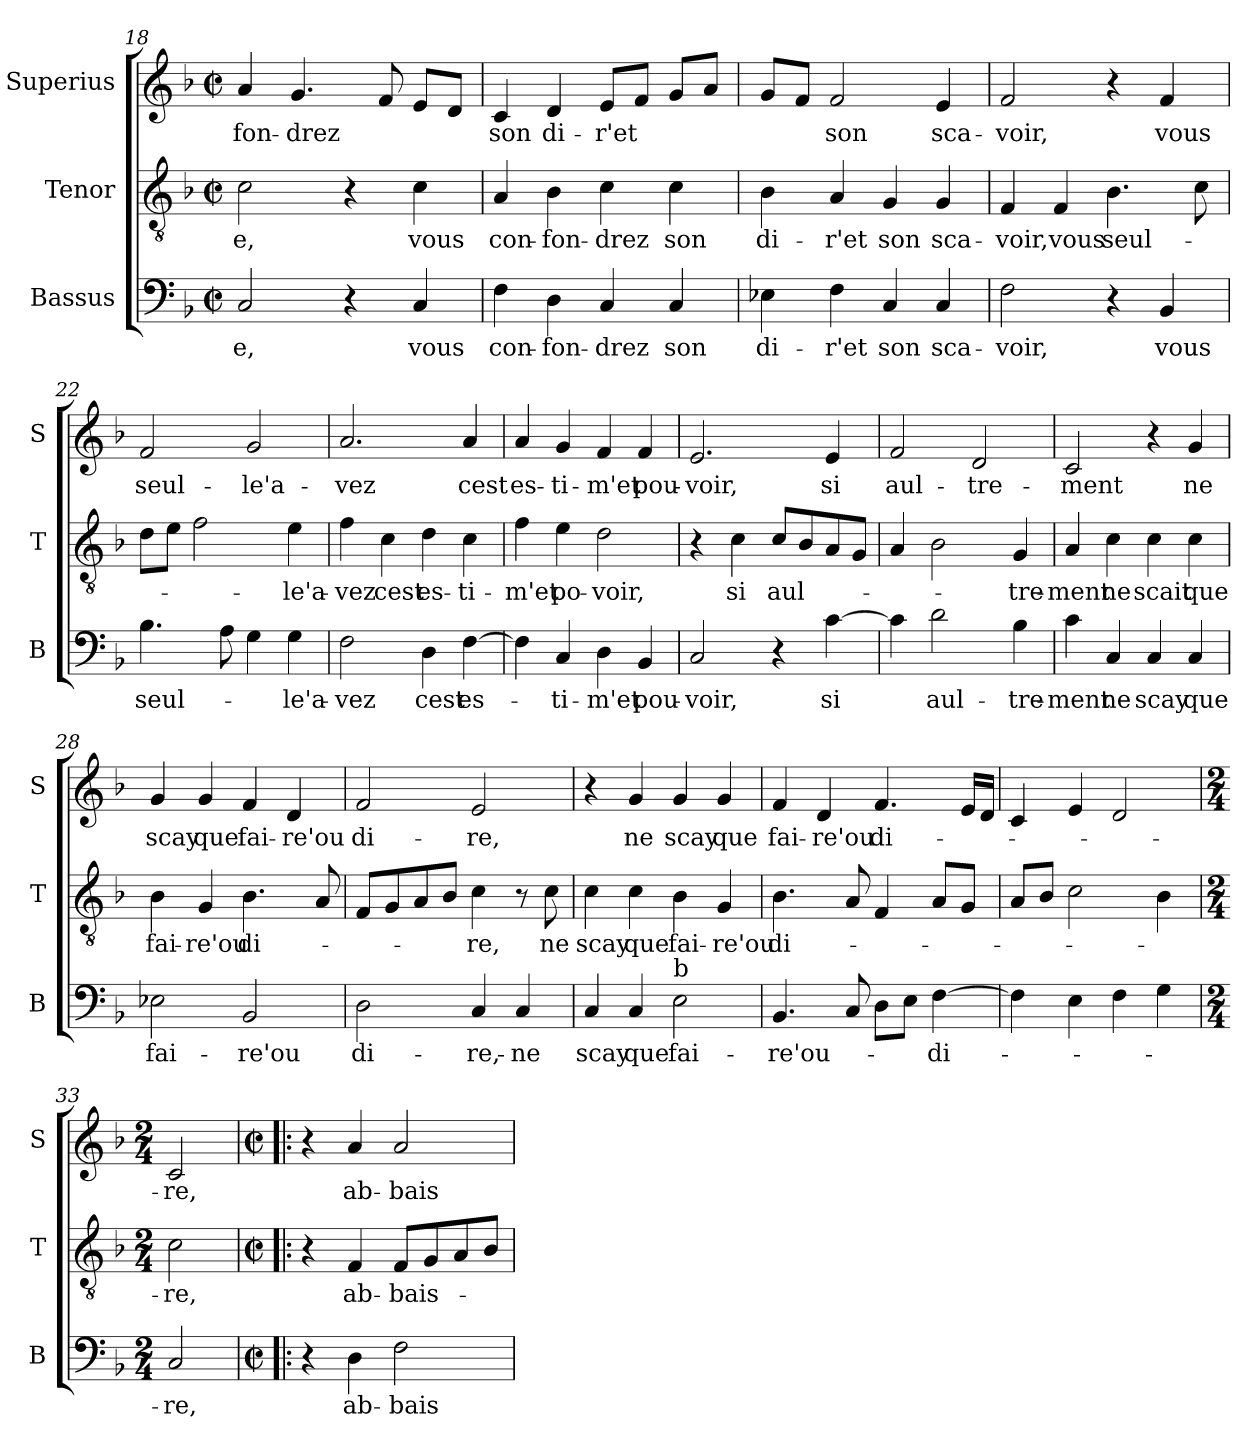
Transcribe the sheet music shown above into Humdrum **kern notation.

**kern	**text	**kern	**text	**kern	**text
*part3	*part3	*part2	*part2	*part1	*part1
*staff3	*staff3	*staff2	*staff2	*staff1	*staff1
*I"Bassus	*	*I"Tenor	*	*I"Superius	*
*I'B	*	*I'T	*	*I'S	*
!!LO:PB:g=z
*clefF4	*	*clefGv2	*	*clefG2	*
*k[b-]	*	*k[b-]	*	*k[b-]	*
*F:	*	*F:	*	*F:	*
*M2/2	*	*M2/2	*	*M2/2	*
*met(c|)	*	*met(c|)	*	*met(c|)	*
=18	=18	=18	=18	=18	=18
!	!LO:LY:b	!	!LO:LY:b	!	!LO:LY:b
2C/	-e,	2c\	-e,	4a/	-fon-
!	!	!	!	!	!LO:LY:b
.	.	.	.	4.g/	-drez
4r	.	4r	.	.	.
.	.	.	.	8f/	.
!	!LO:LY:b	!	!LO:LY:b	!	!
4C/	vous	4c\	vous	8e/L	.
.	.	.	.	8d/J	.
=19	=19	=19	=19	=19	=19
!	!LO:LY:b	!	!LO:LY:b	!	!LO:LY:b
4F\	con-	4A/	con-	4c/	son
!	!LO:LY:b	!	!LO:LY:b	!	!LO:LY:b
4D\	-fon-	4B-\	-fon-	4d/	di-
!	!LO:LY:b	!	!LO:LY:b	!	!LO:LY:b
4C/	-drez	4c\	-drez	8e/L	-r'et
.	.	.	.	8f/J	.
!	!LO:LY:b	!	!LO:LY:b	!	!
4C/	son	4c\	son	8g/L	.
.	.	.	.	8a/J	.
=20	=20	=20	=20	=20	=20
!	!LO:LY:b	!	!LO:LY:b	!	!
4E-X\	di-	4B-\	di-	8g/L	.
.	.	.	.	8f/J	.
!	!LO:LY:b	!	!LO:LY:b	!	!LO:LY:b
4F\	-r'et	4A/	-r'et	2f/	son
!	!LO:LY:b	!	!LO:LY:b	!	!
4C/	son	4G/	son	.	.
!	!LO:LY:b	!	!LO:LY:b	!	!LO:LY:b
4C/	sca-	4G/	sca-	4e/	sca-
=21	=21	=21	=21	=21	=21
!	!LO:LY:b	!	!LO:LY:b	!	!LO:LY:b
2F\	-voir,	4F/	-voir,	2f/	-voir,
!	!	!	!LO:LY:b	!	!
.	.	4F/	vous	.	.
!	!	!	!LO:LY:b	!	!
4r	.	4.B-\	seul-	4r	.
!	!LO:LY:b	!	!	!	!LO:LY:b
4BB-/	vous	.	.	4f/	vous
.	.	8c\	.	.	.
=22	=22	=22	=22	=22	=22
!	!LO:LY:b	!	!	!	!LO:LY:b
4.B-\	seul-	8d\L	.	2f/	seul-
.	.	8e\J	.	.	.
.	.	2f\	.	.	.
8A\	.	.	.	.	.
!	!	!	!	!	!LO:LY:b
4G\	.	.	.	2g/	-le'a-
!	!LO:LY:b	!	!LO:LY:b	!	!
4G\	-le'a-	4e\	-le'a-	.	.
=23	=23	=23	=23	=23	=23
!	!LO:LY:b	!	!LO:LY:b	!	!LO:LY:b
2F\	-vez	4f\	-vez	2.a/	-vez
!	!	!	!LO:LY:b	!	!
.	.	4c\	cest	.	.
!	!LO:LY:b	!	!LO:LY:b	!	!
4D\	cest	4d\	es-	.	.
!	!LO:LY:b	!	!LO:LY:b	!	!LO:LY:b
[4F\	es-	4c\	-ti-	4a/	cest
!!LO:LB:g=z
=24	=24	=24	=24	=24	=24
!	!	!	!LO:LY:b	!	!LO:LY:b
4F\]	.	4f\	-m'et	4a/	es-
!	!LO:LY:b	!	!LO:LY:b	!	!LO:LY:b
4C/	-ti-	4e\	po-	4g/	-ti-
!	!LO:LY:b	!	!LO:LY:b	!	!LO:LY:b
4D\	-m'et	2d\	-voir,	4f/	-m'et
!	!LO:LY:b	!	!	!	!LO:LY:b
4BB-/	pou-	.	.	4f/	pou-
=25	=25	=25	=25	=25	=25
!	!LO:LY:b	!	!	!	!LO:LY:b
2C/	-voir,	4r	.	2.e/	-voir,
!	!	!	!LO:LY:b	!	!
.	.	4c\	si	.	.
!	!	!	!LO:LY:b	!	!
4r	.	8c/L	aul-	.	.
.	.	8B-/	.	.	.
!	!LO:LY:b	!	!	!	!LO:LY:b
[4c\	si	8A/	.	4e/	si
.	.	8G/J	.	.	.
=26	=26	=26	=26	=26	=26
!	!	!	!	!	!LO:LY:b
4c\]	.	4A/	.	2f/	aul-
!	!LO:LY:b	!	!	!	!
2d\	aul-	2B-\	.	.	.
!	!	!	!	!	!LO:LY:b
.	.	.	.	2d/	-tre-
!	!LO:LY:b	!	!LO:LY:b	!	!
4B-\	-tre-	4G/	-tre-	.	.
=27	=27	=27	=27	=27	=27
!	!LO:LY:b	!	!LO:LY:b	!	!LO:LY:b
4c\	-ment	4A/	-ment	2c/	-ment
!	!LO:LY:b	!	!LO:LY:b	!	!
4C/	ne	4c\	ne	.	.
!	!LO:LY:b	!	!LO:LY:b	!	!
4C/	scay	4c\	scait	4r	.
!	!LO:LY:b	!	!LO:LY:b	!	!LO:LY:b
4C/	que	4c\	que	4g/	ne
=28	=28	=28	=28	=28	=28
!	!LO:LY:b	!	!LO:LY:b	!	!LO:LY:b
2E-X\	fai-	4B-\	fai-	4g/	scay
!	!	!	!LO:LY:b	!	!LO:LY:b
.	.	4G/	-re'ou	4g/	que
!	!LO:LY:b	!	!LO:LY:b	!	!LO:LY:b
2BB-/	-re'ou	4.B-\	di-	4f/	fai-
!	!	!	!	!	!LO:LY:b
.	.	.	.	4d/	-re'ou
.	.	8A/	.	.	.
=29	=29	=29	=29	=29	=29
!	!LO:LY:b	!	!	!	!LO:LY:b
2D\	di-	8F/L	.	2f/	di-
.	.	8G/	.	.	.
.	.	8A/	.	.	.
.	.	8B-/J	.	.	.
!	!LO:LY:b	!	!LO:LY:b	!	!LO:LY:b
4C/	-re,-	4c\	-re,	2e/	-re,
!	!LO:LY:b	!	!	!	!
4C/	-ne	8r	.	.	.
!	!	!	!LO:LY:b	!	!
.	.	8c\	ne	.	.
!!LO:LB:g=z
=30	=30	=30	=30	=30	=30
!	!LO:LY:b	!	!LO:LY:b	!	!
4C/	scay	4c\	scay	4r	.
!	!LO:LY:b	!	!LO:LY:b	!	!LO:LY:b
4C/	que	4c\	que	4g/	ne
!LO:TX:a:t=b	!	!	!	!	!
!	!LO:LY:b	!	!LO:LY:b	!	!LO:LY:b
2E\	fai-	4B-\	fai-	4g/	scay
!	!	!	!LO:LY:b	!	!LO:LY:b
.	.	4G/	-re'ou	4g/	que
=31	=31	=31	=31	=31	=31
!	!LO:LY:b	!	!LO:LY:b	!	!LO:LY:b
4.BB-/	-re'ou-	4.B-\	di-	4f/	fai-
!	!	!	!	!	!LO:LY:b
.	.	.	.	4d/	-re'ou
8C/	.	8A/	.	.	.
!	!	!	!	!	!LO:LY:b
8D\L	.	4F/	.	4.f/	di-
8E\J	.	.	.	.	.
!	!LO:LY:b	!	!	!	!
[4F\	-di-	8A/L	.	.	.
.	.	8G/J	.	16e/LL	.
.	.	.	.	16d/JJ	.
=32	=32	=32	=32	=32	=32
4F\]	.	8A/L	.	4c/	.
.	.	8B-/J	.	.	.
4E\	.	2c\	.	4e/	.
4F\	.	.	.	2d/	.
4G\	.	4B-\	.	.	.
=33	=33	=33	=33	=33	=33
*M2/4	*	*M2/4	*	*M2/4	*
!	!LO:LY:b	!	!LO:LY:b	!	!LO:LY:b
2C/	-re,	2c\	-re,	2c/	-re,
=34!|:	=34!|:	=34!|:	=34!|:	=34!|:	=34!|:
*M2/2	*	*M2/2	*	*M2/2	*
*met(c|)	*	*met(c|)	*	*met(c|)	*
4r	.	4r	.	4r	.
!	!LO:LY:b	!	!LO:LY:b	!	!LO:LY:b
4D\	ab-	4F/	ab-	4a/	ab-
!	!LO:LY:b	!	!LO:LY:b	!	!LO:LY:b
2F\	-bais-	8F/L	-bais-	2a/	-bais-
.	.	8G/	.	.	.
.	.	8A/	.	.	.
.	.	8B-/J	.	.	.
=	=	=	=	=	=
*-	*-	*-	*-	*-	*-
